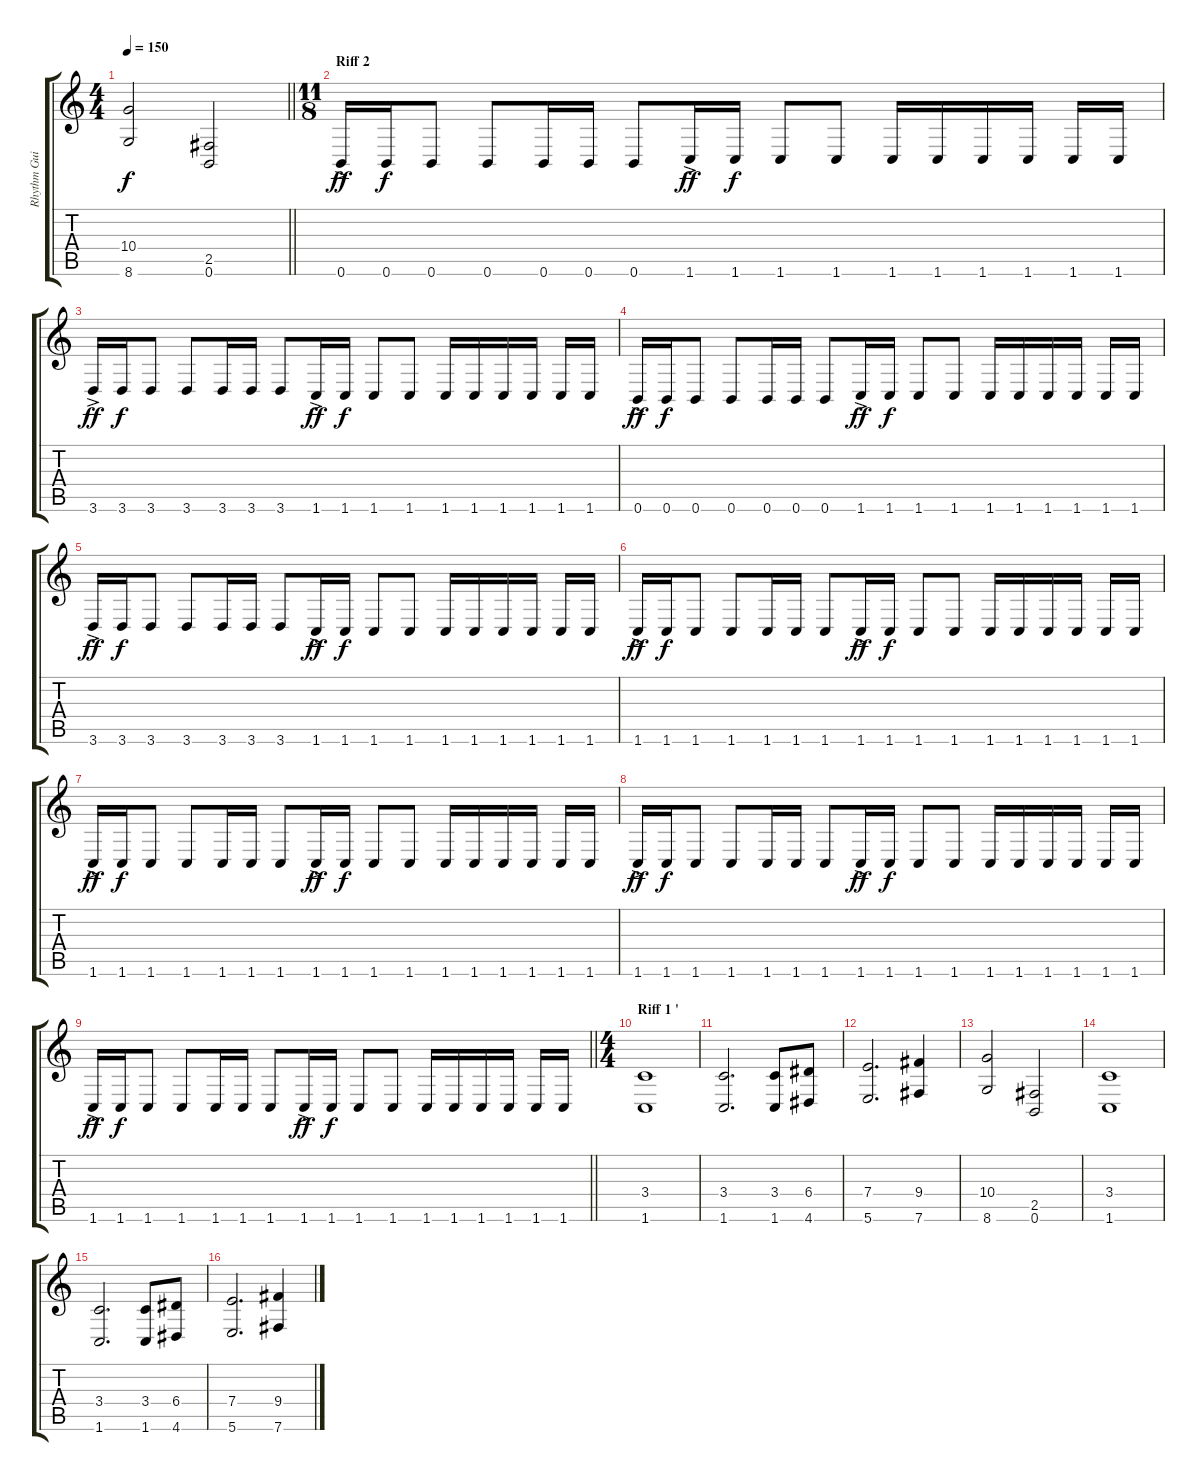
\track ("Rhythm Guitar" "Rhythm Gui") {instrument distortionguitar}
\staff {score tabs}
\tuning (B3 Gb3 D3 A2 E2 B1) {hide}
\ts (4 4)
\tempo 150
\clef g2
\barLineRight lightlight
\ks c
(10.4 8.6).2{dy f} (2.5 0.6).2 |
\ts (11 8)
\section ("" "Riff 2")
0.6{ac}.16{dy ff} 0.6.16{dy f} 0.6.8 0.6.8 0.6.16 0.6.16 0.6.8 1.6{ac}.16{dy ff} 1.6.16{dy f} 1.6.8 1.6.8 1.6.16 1.6.16 1.6.16 1.6.16 1.6.16 1.6.16 |
3.6{ac}.16{dy ff} 3.6.16{dy f} 3.6.8 3.6.8 3.6.16 3.6.16 3.6.8 1.6{ac}.16{dy ff} 1.6.16{dy f} 1.6.8 1.6.8 1.6.16 1.6.16 1.6.16 1.6.16 1.6.16 1.6.16 |
0.6{ac}.16{dy ff} 0.6.16{dy f} 0.6.8 0.6.8 0.6.16 0.6.16 0.6.8 1.6{ac}.16{dy ff} 1.6.16{dy f} 1.6.8 1.6.8 1.6.16 1.6.16 1.6.16 1.6.16 1.6.16 1.6.16 |
3.6{ac}.16{dy ff} 3.6.16{dy f} 3.6.8 3.6.8 3.6.16 3.6.16 3.6.8 1.6{ac}.16{dy ff} 1.6.16{dy f} 1.6.8 1.6.8 1.6.16 1.6.16 1.6.16 1.6.16 1.6.16 1.6.16 |
1.6{ac}.16{dy ff} 1.6.16{dy f} 1.6.8 1.6.8 1.6.16 1.6.16 1.6.8 1.6{ac}.16{dy ff} 1.6.16{dy f} 1.6.8 1.6.8 1.6.16 1.6.16 1.6.16 1.6.16 1.6.16 1.6.16 |
1.6{ac}.16{dy ff} 1.6.16{dy f} 1.6.8 1.6.8 1.6.16 1.6.16 1.6.8 1.6{ac}.16{dy ff} 1.6.16{dy f} 1.6.8 1.6.8 1.6.16 1.6.16 1.6.16 1.6.16 1.6.16 1.6.16 |
1.6{ac}.16{dy ff} 1.6.16{dy f} 1.6.8 1.6.8 1.6.16 1.6.16 1.6.8 1.6{ac}.16{dy ff} 1.6.16{dy f} 1.6.8 1.6.8 1.6.16 1.6.16 1.6.16 1.6.16 1.6.16 1.6.16 |
\barLineRight lightlight
1.6{ac}.16{dy ff} 1.6.16{dy f} 1.6.8 1.6.8 1.6.16 1.6.16 1.6.8 1.6{ac}.16{dy ff} 1.6.16{dy f} 1.6.8 1.6.8 1.6.16 1.6.16 1.6.16 1.6.16 1.6.16 1.6.16 |
\ts (4 4)
\section ("" "Riff 1 '")
(3.4 1.6).1 |
(3.4 1.6).2{d} (3.4 1.6).8 (6.4 4.6).8 |
(7.4 5.6).2{d} (9.4 7.6).4 |
(10.4 8.6).2 (2.5 0.6).2 |
(3.4 1.6).1 |
(3.4 1.6).2{d} (3.4 1.6).8 (6.4 4.6).8 |
(7.4 5.6).2{d} (9.4 7.6).4
